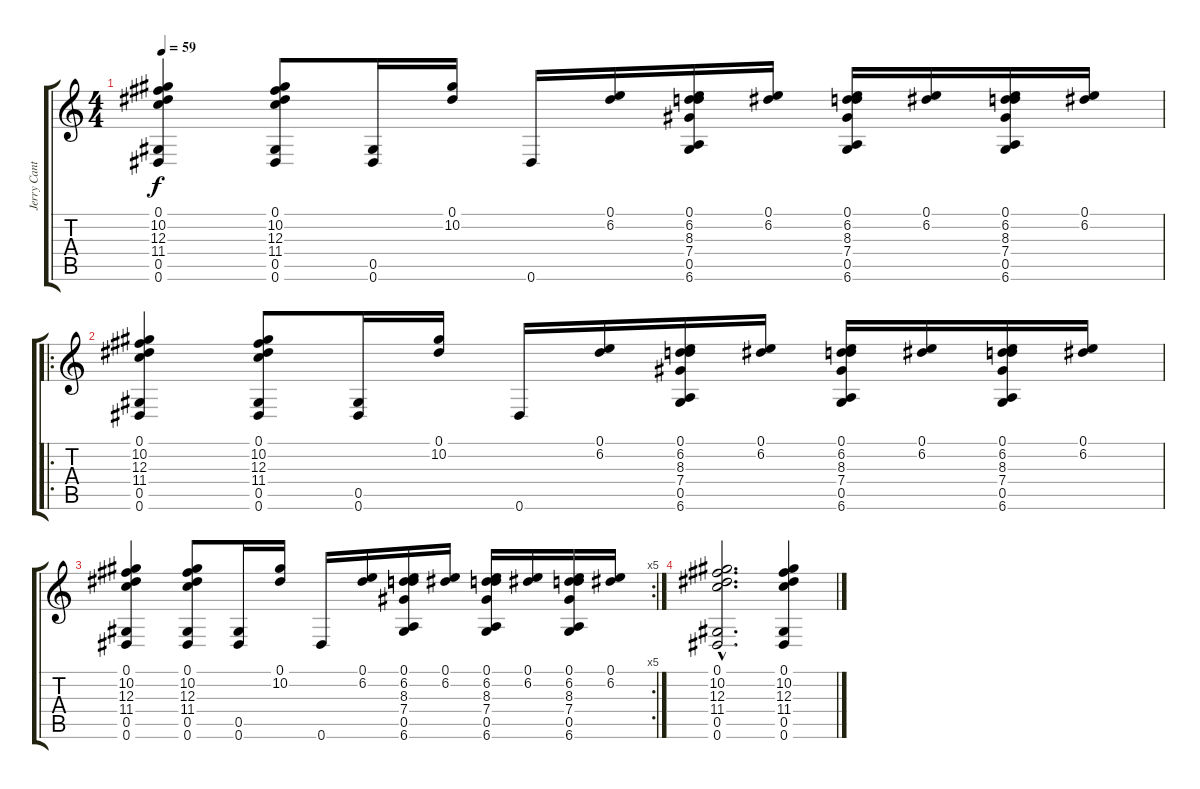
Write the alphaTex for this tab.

\track ("Jerry Cantrell" "Jerry Cant") {instrument acousticguitarsteel}
\staff {score tabs}
\tuning (Eb4 Bb3 Gb3 Db3 Ab2 Eb2) {hide}
\ts (4 4)
\tempo 59
\clef g2
\ks c
(0.1 10.2 12.3 11.4 0.5 0.6).4{dy f} (0.1 10.2 12.3 11.4 0.5 0.6).8 (0.5 0.6).16 (0.1 10.2).16 0.6.16 (0.1 6.2).16 (0.1 6.2 8.3 7.4 0.5 6.6).16 (0.1 6.2).16 (0.1 6.2 8.3 7.4 0.5 6.6).16 (0.1 6.2).16 (0.1 6.2 8.3 7.4 0.5 6.6).16 (0.1 6.2).16 |
\ro
(0.1 10.2 12.3 11.4 0.5 0.6).4 (0.1 10.2 12.3 11.4 0.5 0.6).8 (0.5 0.6).16 (0.1 10.2).16 0.6.16 (0.1 6.2).16 (0.1 6.2 8.3 7.4 0.5 6.6).16 (0.1 6.2).16 (0.1 6.2 8.3 7.4 0.5 6.6).16 (0.1 6.2).16 (0.1 6.2 8.3 7.4 0.5 6.6).16 (0.1 6.2).16 |
\rc 5
(0.1 10.2 12.3 11.4 0.5 0.6).4 (0.1 10.2 12.3 11.4 0.5 0.6).8 (0.5 0.6).16 (0.1 10.2).16 0.6.16 (0.1 6.2).16 (0.1 6.2 8.3 7.4 0.5 6.6).16 (0.1 6.2).16 (0.1 6.2 8.3 7.4 0.5 6.6).16 (0.1 6.2).16 (0.1 6.2 8.3 7.4 0.5 6.6).16 (0.1 6.2).16 |
(0.1{hac} 10.2{hac} 12.3{hac} 11.4{hac} 0.5{hac} 0.6{hac}).2{d} (0.1 10.2 12.3 11.4 0.5 0.6).4
